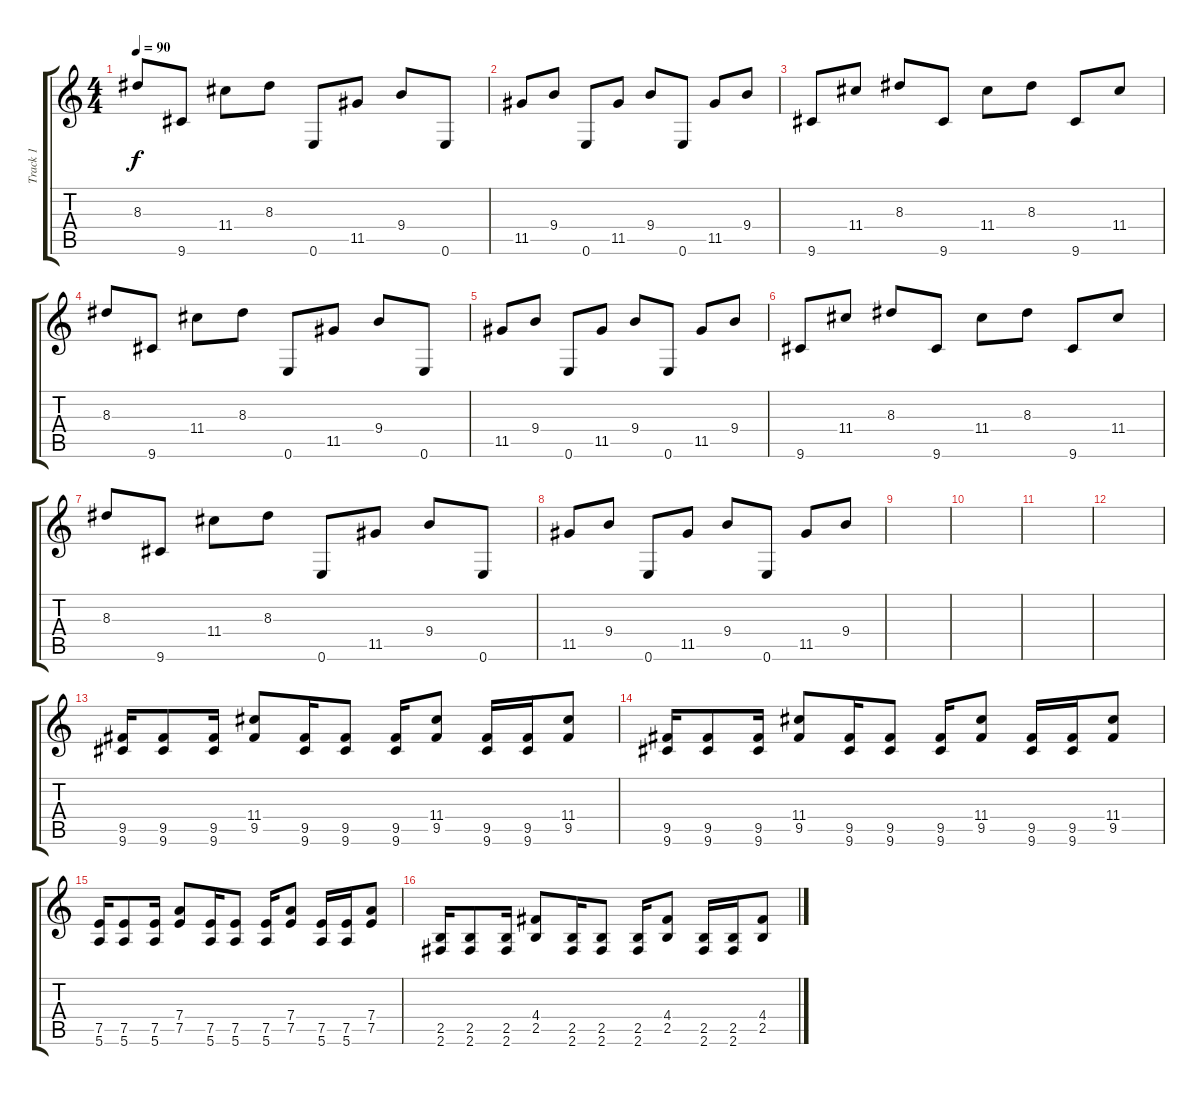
\track ("Track 1" "Track 1") {instrument acousticguitarsteel}
\staff {score tabs}
\tuning (E4 B3 G3 D3 A2 E2) {hide}
\ts (4 4)
\tempo 90
\clef g2
\ks c
8.3.8{dy f} 9.6.8 11.4.8 8.3.8 0.6.8 11.5.8 9.4.8 0.6.8 |
11.5.8 9.4.8 0.6.8 11.5.8 9.4.8 0.6.8 11.5.8 9.4.8 |
9.6.8 11.4.8 8.3.8 9.6.8 11.4.8 8.3.8 9.6.8 11.4.8 |
8.3.8 9.6.8 11.4.8 8.3.8 0.6.8 11.5.8 9.4.8 0.6.8 |
11.5.8 9.4.8 0.6.8 11.5.8 9.4.8 0.6.8 11.5.8 9.4.8 |
9.6.8 11.4.8 8.3.8 9.6.8 11.4.8 8.3.8 9.6.8 11.4.8 |
8.3.8 9.6.8 11.4.8 8.3.8 0.6.8 11.5.8 9.4.8 0.6.8 |
11.5.8 9.4.8 0.6.8 11.5.8 9.4.8 0.6.8 11.5.8 9.4.8 |
|
|
|
|
(9.5 9.6).16 (9.5 9.6).8 (9.5 9.6).16 (11.4 9.5).8 (9.5 9.6).16 (9.5 9.6).8 (9.5 9.6).16 (11.4 9.5).8 (9.5 9.6).16 (9.5 9.6).16 (11.4 9.5).8 |
(9.5 9.6).16 (9.5 9.6).8 (9.5 9.6).16 (11.4 9.5).8 (9.5 9.6).16 (9.5 9.6).8 (9.5 9.6).16 (11.4 9.5).8 (9.5 9.6).16 (9.5 9.6).16 (11.4 9.5).8 |
(7.5 5.6).16 (7.5 5.6).8 (7.5 5.6).16 (7.4 7.5).8 (7.5 5.6).16 (7.5 5.6).8 (7.5 5.6).16 (7.4 7.5).8 (7.5 5.6).16 (7.5 5.6).16 (7.4 7.5).8 |
(2.5 2.6).16 (2.5 2.6).8 (2.5 2.6).16 (4.4 2.5).8 (2.5 2.6).16 (2.5 2.6).8 (2.5 2.6).16 (4.4 2.5).8 (2.5 2.6).16 (2.5 2.6).16 (4.4 2.5).8
